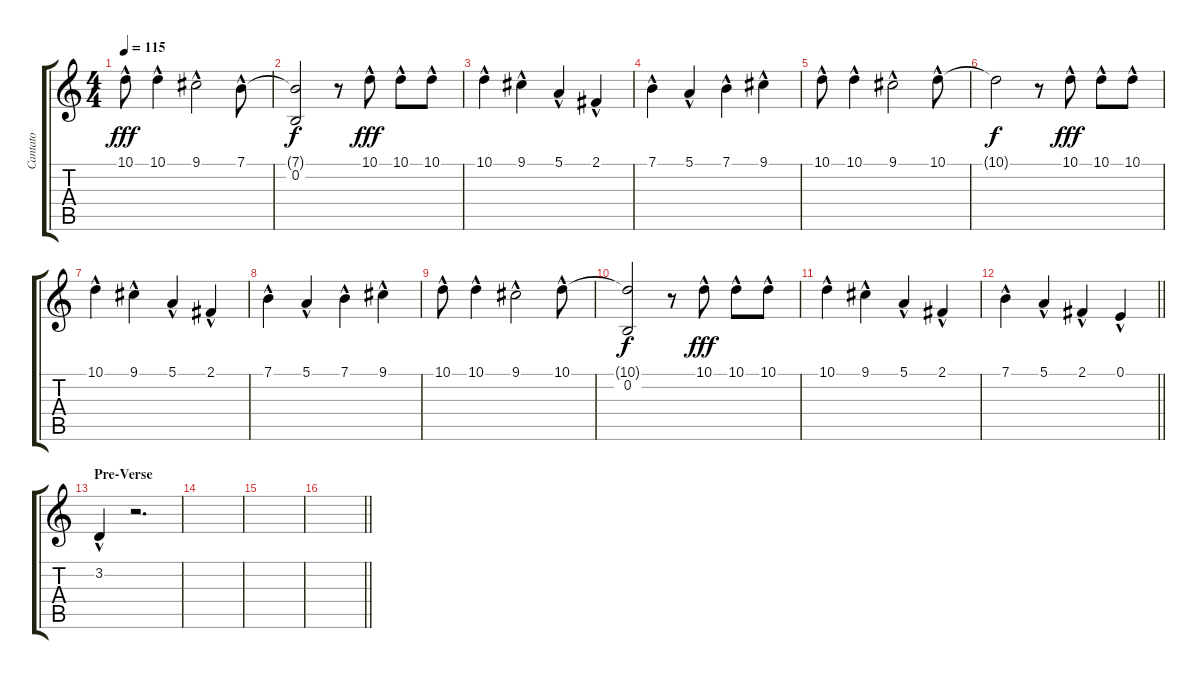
\track ("Cantato" "Cantato") {instrument clarinet}
\staff {score tabs}
\tuning (E4 B3 G3 D3 A2 E2) {hide}
\ts (4 4)
\tempo 115
\clef g2
\ks c
10.1{hac}.8{dy fff} 10.1{hac}.4 9.1{hac}.2 7.1{hac}.8 |
(7.1{t} 0.2).2{dy f} r.8 10.1{hac}.8{dy fff} 10.1{hac}.8 10.1{hac}.8 |
10.1{hac}.4 9.1{hac}.4 5.1{hac}.4 2.1{hac}.4 |
7.1{hac}.4 5.1{hac}.4 7.1{hac}.4 9.1{hac}.4 |
10.1{hac}.8 10.1{hac}.4 9.1{hac}.2 10.1{hac}.8 |
10.1{t}.2{dy f} r.8 10.1{hac}.8{dy fff} 10.1{hac}.8 10.1{hac}.8 |
10.1{hac}.4 9.1{hac}.4 5.1{hac}.4 2.1{hac}.4 |
7.1{hac}.4 5.1{hac}.4 7.1{hac}.4 9.1{hac}.4 |
10.1{hac}.8 10.1{hac}.4 9.1{hac}.2 10.1{hac}.8 |
(10.1{t} 0.2).2{dy f} r.8 10.1{hac}.8{dy fff} 10.1{hac}.8 10.1{hac}.8 |
10.1{hac}.4 9.1{hac}.4 5.1{hac}.4 2.1{hac}.4 |
\barLineRight lightlight
7.1{hac}.4 5.1{hac}.4 2.1{hac}.4 0.1{hac}.4 |
\section ("" "Pre-Verse")
3.2{hac}.4 r.2{d} |
|
|
\barLineRight lightlight
